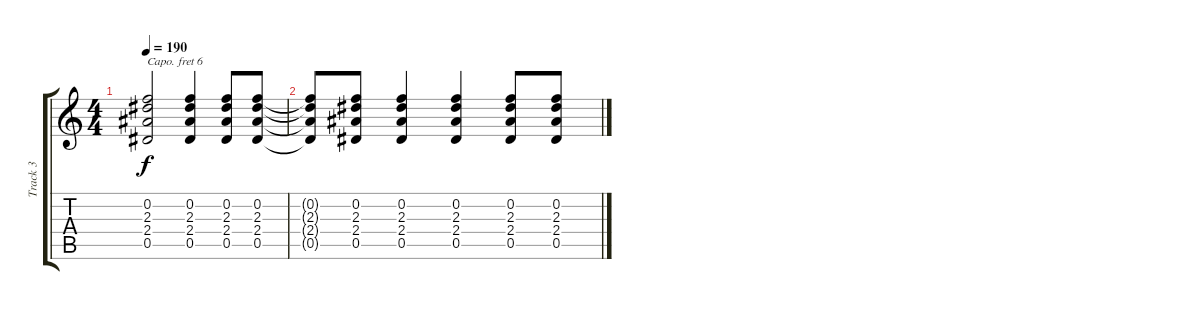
\track ("Track 3" "Track 3") {instrument acousticguitarsteel}
\staff {score tabs}
\capo 6
\tuning (E4 B3 G3 D3 A2 E2) {hide}
\ts (4 4)
\tempo 190
\clef g2
\ks c
(0.2 2.3 2.4 0.5).2{dy f} (0.2 2.3 2.4 0.5).4 (0.2 2.3 2.4 0.5).8 (0.2 2.3 2.4 0.5).8 |
(0.2{t} 2.3{t} 2.4{t} 0.5{t}).8 (0.2 2.3 2.4 0.5).8 (0.2 2.3 2.4 0.5).4 (0.2 2.3 2.4 0.5).4 (0.2 2.3 2.4 0.5).8 (0.2 2.3 2.4 0.5).8
